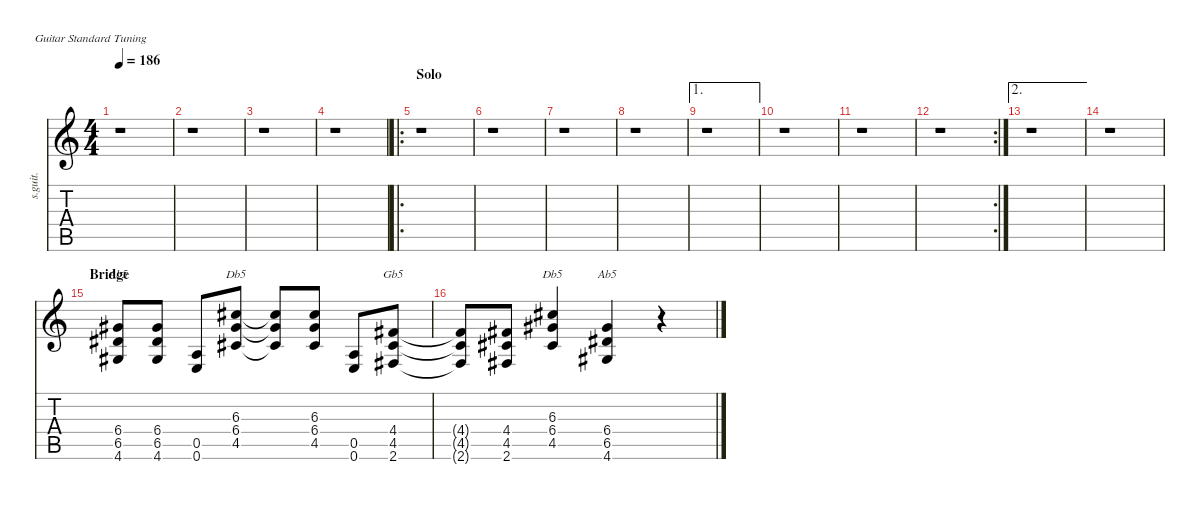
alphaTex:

\defaultSystemsLayout 4
\hideDynamics
\bracketExtendMode nobrackets
\track ("Extra" "s.guit.") {instrument overdrivenguitar}
\staff {score tabs}
\tuning (E4 B3 G3 D3 A2 E2)
\chord ("Ab5" 3 1 2 2 0 x) {showdiagram false}
\chord ("Db5" 3 1 2 2 0 x) {showdiagram false}
\chord ("Gb5" 3 1 2 2 0 x) {showdiagram false}
\ts (4 4)
\tempo 186
\clef g2
\ks c
r.1{dy mf} |
r.1 |
r.1 |
r.1 |
\ro
\section ("" "Solo")
r.1 |
r.1 |
r.1 |
r.1 |
\ae 1
r.1 |
r.1 |
r.1 |
\rc 2
r.1 |
\ae 2
r.1 |
r.1 |
\section ("" "Bridge")
(6.4{acc #} 6.5{acc #} 4.6{acc #}).8{ch "Ab5"} (6.4{acc #} 6.5{acc #} 4.6{acc #}).8 (0.5 0.6).8 (6.3{acc #} 6.4{acc #} 4.5{acc #}).8{ch "Db5"} (6.3{t acc #} 6.4{t acc #} 4.5{t acc #}).8 (6.3{acc #} 6.4{acc #} 4.5{acc #}).8 (0.5 0.6).8 (4.4{acc #} 4.5{acc #} 2.6{acc #}).8{ch "Gb5"} |
(4.4{t acc #} 4.5{t acc #} 2.6{t acc #}).8 (4.4{acc #} 4.5{acc #} 2.6{acc #}).8 (6.3{acc #} 6.4{acc #} 4.5{acc #}).4{ch "Db5"} (6.4{acc #} 6.5{acc #} 4.6{acc #}).4{ch "Ab5"} r.4
